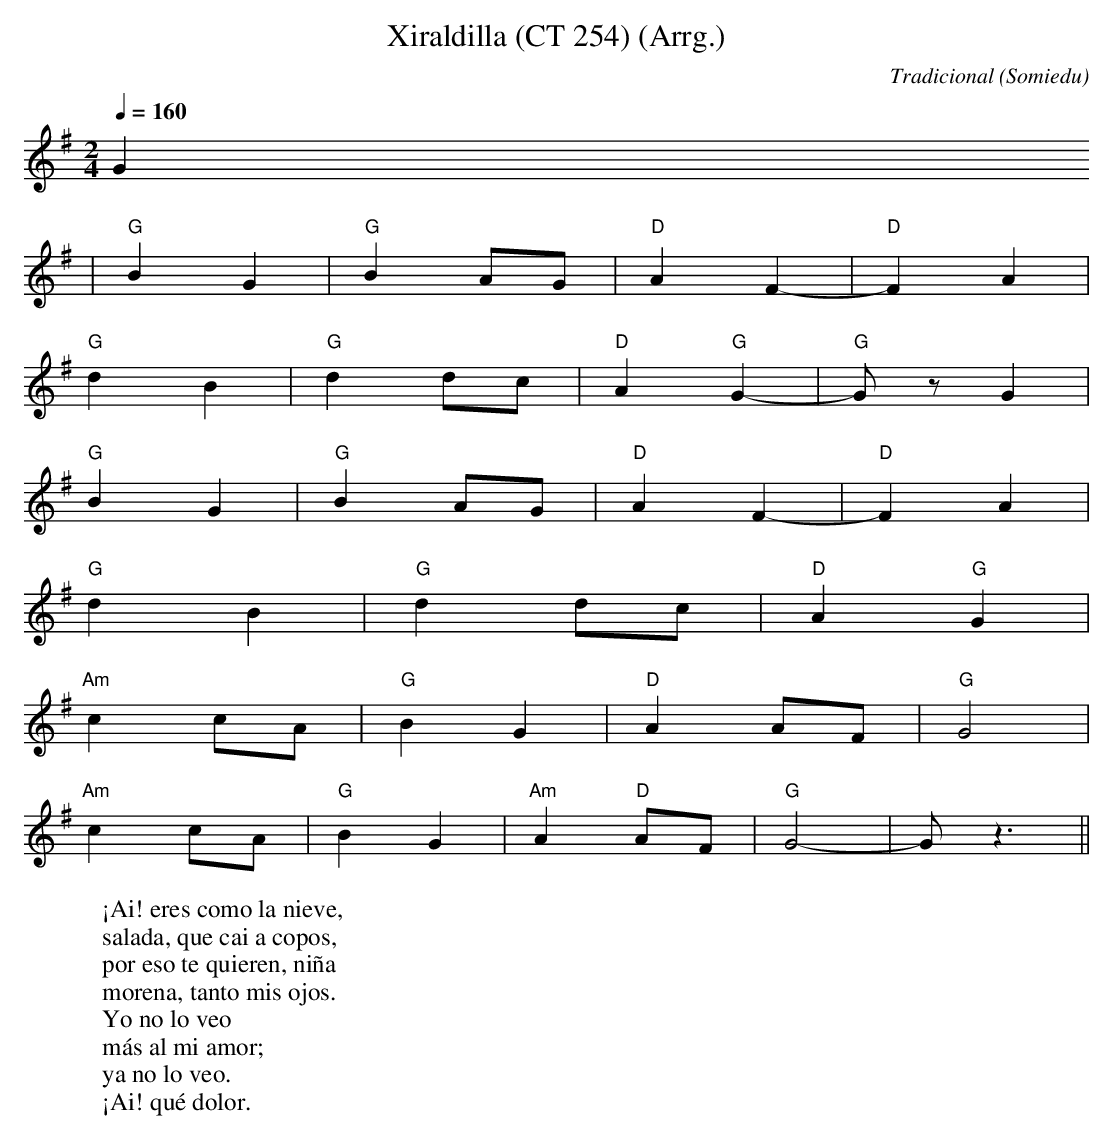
X:1
T:Xiraldilla (CT 254) (Arrg.)
C:Tradicional
O:Somiedu
M:2/4
L:1/8
Q:1/4=160
W:¡Ai! eres como la nieve,
W:salada, que cai a copos,
W:por eso te quieren, niña
W:morena, tanto mis ojos.
W:Yo no lo veo
W:más al mi amor;
W:ya no lo veo.
W:¡Ai! qué dolor.
K:G
G2
|"G"B2 G2|"G"B2 AG|"D"A2 F2-|"D"F2 A2|
"G"d2 B2|"G"d2 dc|"D"A2 "G"G2-|"G"G z G2|
"G"B2 G2|"G"B2 AG|"D"A2 F2-|"D"F2 A2|
"G"d2 B2|"G"d2 dc|"D"A2 "G"G2|
"Am"c2 cA|"G"B2 G2|"D"A2 AF|"G"G4|
"Am"c2 cA|"G"B2 G2|"Am"A2 "D"AF|"G"G4-|G z3||
